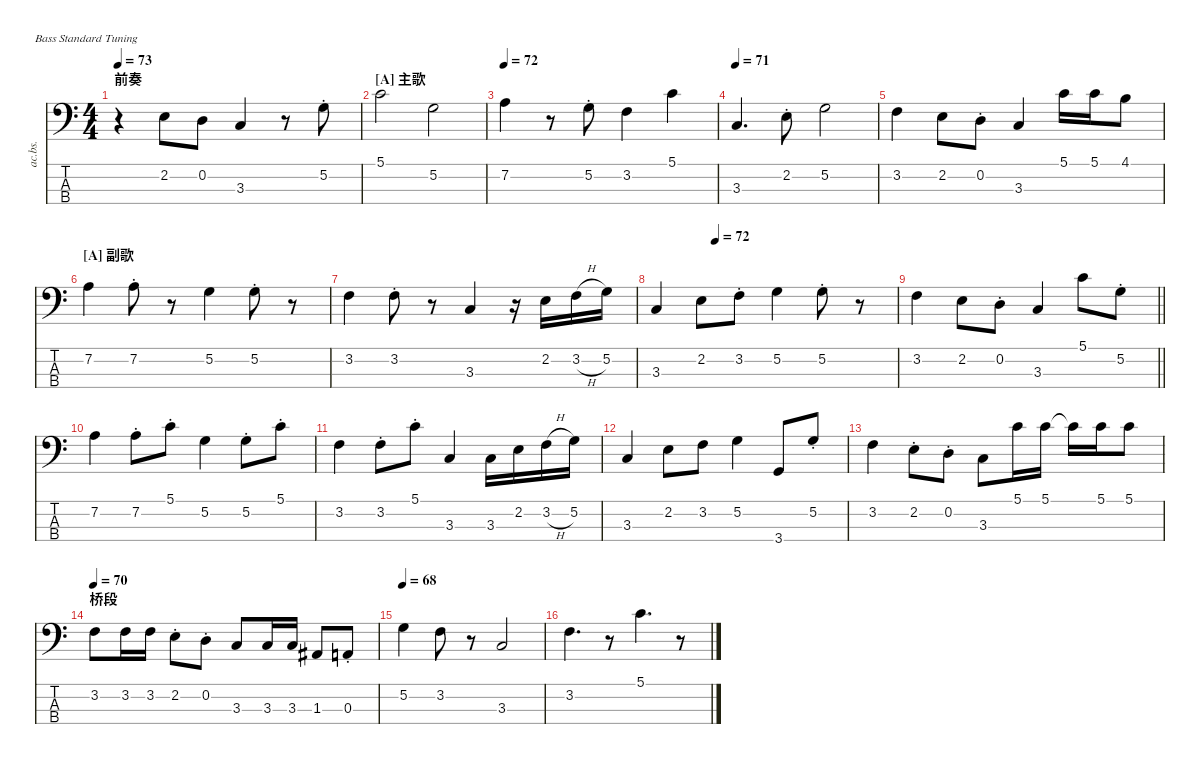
\defaultSystemsLayout 4
\hideDynamics
\bracketExtendMode nobrackets
\track ("Acoustic Bass" "ac.bs.") {mute instrument acousticbass}
\staff {score tabs}
\tuning (G2 D2 A1 E1)
\ts (4 4)
\section ("" "前奏")
\tempo 73
\clef f4
\ks c
r.4{dy mf instrument acousticbass beam Down} 2.2.8{beam Down} 0.2.8{beam Down} 3.3.4{beam Up} r.8{beam Down} 5.2{st}.8{beam Down} |
\section ("A" "主歌")
5.1.2{beam Down} 5.2.2{beam Down} |
\tempo 72
7.2.4{beam Down} r.8{beam Down} 5.2{st}.8{beam Down} 3.2.4{beam Down} 5.1.4{beam Down} |
\tempo 71
3.3.4{d beam Up} 2.2{st}.8{beam Down} 5.2.2{beam Down} |
3.2.4{beam Down} 2.2.8{beam Down} 0.2{st}.8{beam Down} 3.3.4{beam Up} 5.1.16{beam Down} 5.1.16{beam Down} 4.1.8{beam Down} |
\section ("A" "副歌")
7.2.4{beam Down} 7.2{st}.8{beam Down} r.8{beam Down} 5.2.4{beam Down} 5.2{st}.8{beam Down} r.8{beam Down} |
3.2.4{beam Down} 3.2{st}.8{beam Down} r.8{beam Down} 3.3.4{beam Up} r.16{beam Down} 2.2.16{beam Down} 3.2{h}.16{beam Down} 5.2.16{beam Down} |
\tempo (72 0.25)
3.3.4{beam Up} 2.2.8{beam Down} 3.2{st}.8{beam Down} 5.2.4{beam Down} 5.2{st}.8{beam Down} r.8{beam Down} |
\barLineRight lightlight
3.2.4{beam Down} 2.2.8{beam Down} 0.2{st}.8{beam Down} 3.3.4{beam Up} 5.1.8{beam Down} 5.2{st}.8{beam Down} |
7.2.4{beam Down} 7.2{st}.8{beam Down} 5.1{st}.8{beam Down} 5.2.4{beam Down} 5.2{st}.8{beam Down} 5.1{st}.8{beam Down} |
3.2.4{beam Down} 3.2{st}.8{beam Down} 5.1{st}.8{beam Down} 3.3.4{beam Up} 3.3.16{beam Down} 2.2.16{beam Down} 3.2{h}.16{beam Down} 5.2.16{beam Down} |
3.3.4{beam Up} 2.2.8{beam Down} 3.2.8{beam Down} 5.2.4{beam Down} 3.4.8{beam Up} 5.2{st}.8{beam Up} |
3.2.4{beam Down} 2.2{st}.8{beam Down} 0.2{st}.8{beam Down} 3.3.8{beam Down} 5.1.16{beam Down} 5.1.16{beam Down} 5.1{t}.16{beam Down} 5.1.16{beam Down} 5.1.8{beam Down} |
\section ("" "桥段")
\tempo 70
3.2.8{beam Down} 3.2.16{beam Down} 3.2.16{beam Down} 2.2{st}.8{beam Down} 0.2{st}.8{beam Down} 3.3.8{beam Up} 3.3.16{beam Up} 3.3.16{beam Up} 1.3{acc #}.8{beam Up} 0.3{st}.8{beam Up} |
\tempo 68
5.2.4{beam Down} 3.2.8{beam Down} r.8{beam Down} 3.3.2{beam Up} |
3.2.4{d beam Down} r.8{beam Down} 5.1.4{d beam Down} r.8{beam Down}
